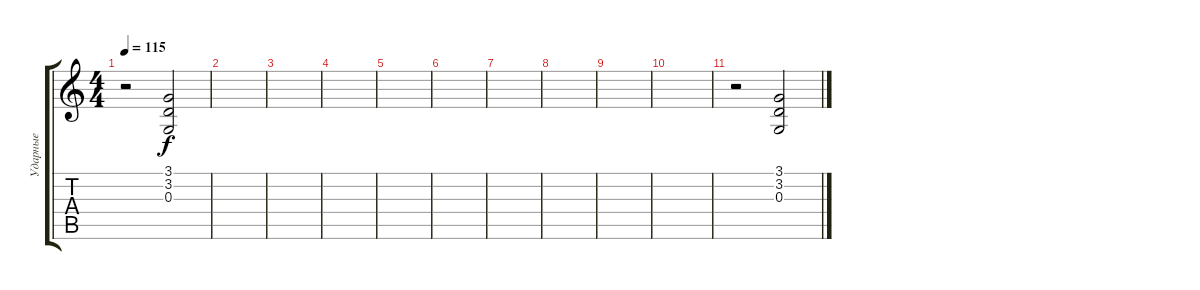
\track ("Ударные" "Ударные") {instrument reversecymbal}
\staff {score tabs}
\tuning (E4 B3 G3 D3 A2 E2) {hide}
\ts (4 4)
\tempo 115
\clef g2
\ks c
r.2{dy f} (3.1 3.2 0.3).2 |
|
|
|
|
|
|
|
|
|
r.2 (3.1 3.2 0.3).2
